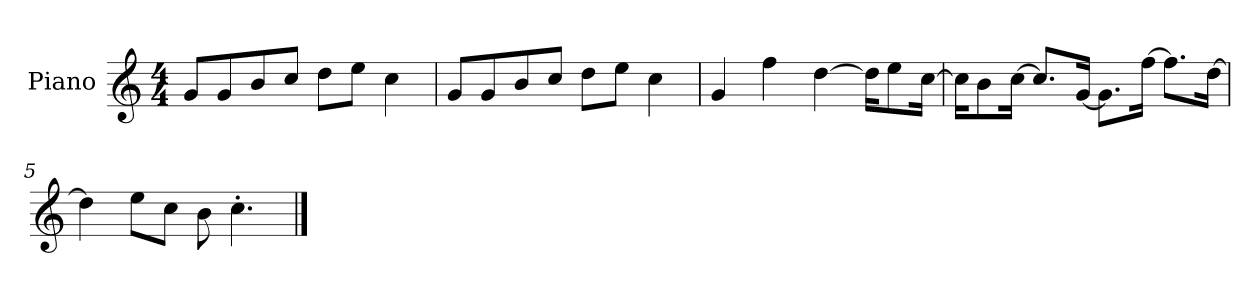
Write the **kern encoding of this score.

**kern
*part1
*staff1
*I"Piano
*I'P-no
*clefG2
*k[]
*M4/4
*MM90
=1
8g/L
8g/
8b/
8cc/J
8dd\L
8ee\J
4cc\
=2
8g/L
8g/
8b/
8cc/J
8dd\L
8ee\J
4cc\
=3
4g/
4ff\
[4dd\
16dd\KL]
8ee\
[16cc\Jk
=4
16cc\KL]
8b\
[16cc\Jk
8.cc/L]
[16g/Jk
8.g\L]
[16ff\Jk
8.ff\L]
[16dd\Jk
=5
4dd\]
8ee\L
8cc\J
8b\
4.cc'\
==
*-
